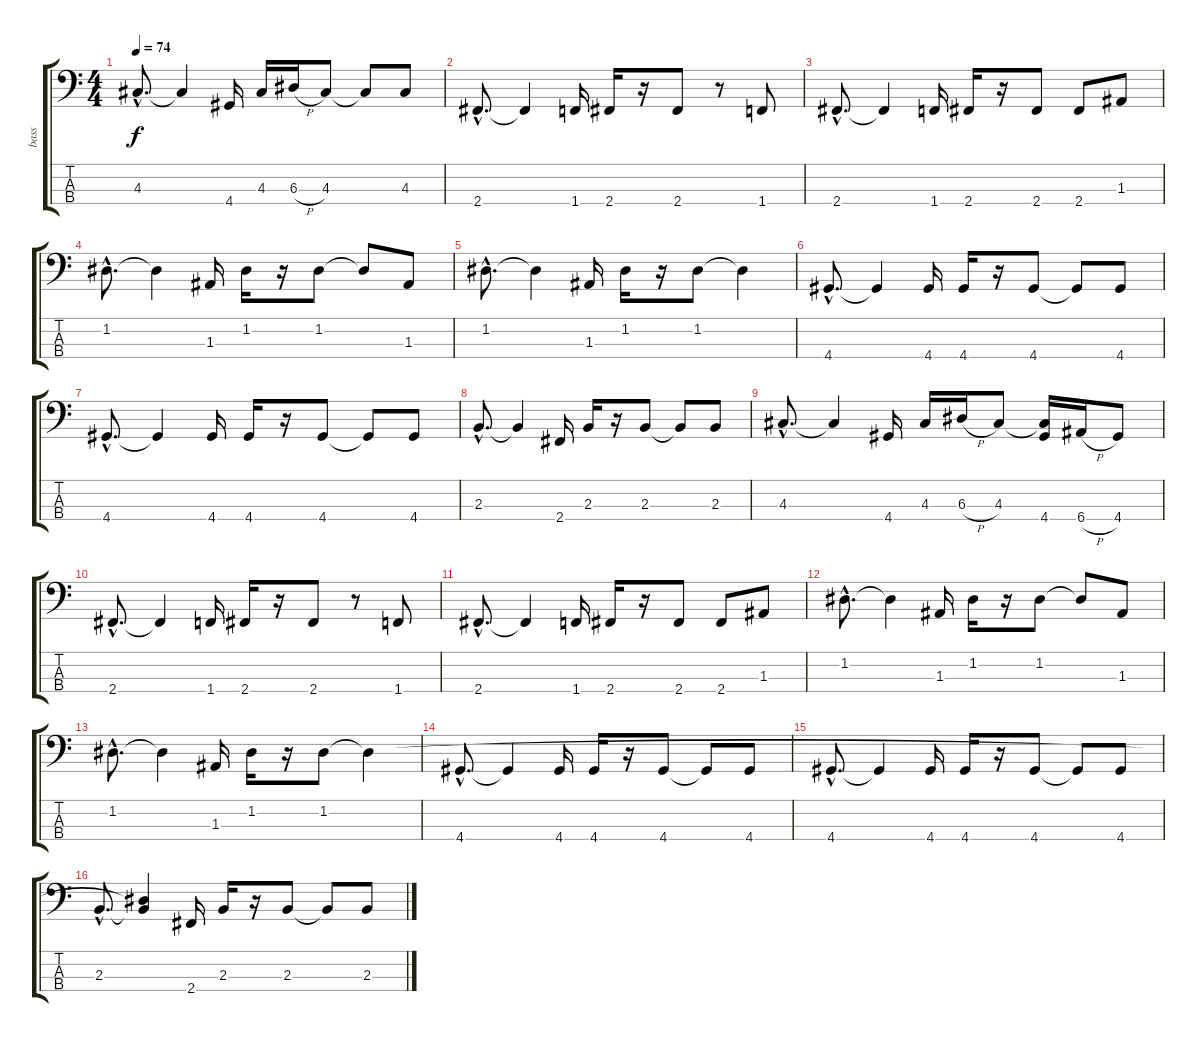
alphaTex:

\track ("bass" "bass") {instrument electricbassfinger}
\staff {score tabs}
\tuning (G2 D2 A1 E1) {hide}
\ts (4 4)
\tempo 74
\clef f4
\ks c
4.3{hac}.8{d dy f} 4.3{t}.4 4.4.16 4.3.16 6.3{h}.16 4.3.8 4.3{t}.8 4.3.8 |
2.4{hac}.8{d} 2.4{t}.4 1.4.16 2.4.16 r.16 2.4.8 r.8 1.4.8 |
2.4{hac}.8{d} 2.4{t}.4 1.4.16 2.4.16 r.16 2.4.8 2.4.8 1.3.8 |
1.2{hac}.8{d} 1.2{t}.4 1.3.16 1.2.16 r.16 1.2.8 1.2{t}.8 1.3.8 |
1.2{hac}.8{d} 1.2{t}.4 1.3.16 1.2.16 r.16 1.2.8 1.2{t}.4 |
4.4{hac}.8{d} 4.4{t}.4 4.4.16 4.4.16 r.16 4.4.8 4.4{t}.8 4.4.8 |
4.4{hac}.8{d} 4.4{t}.4 4.4.16 4.4.16 r.16 4.4.8 4.4{t}.8 4.4.8 |
2.3{hac}.8{d} 2.3{t}.4 2.4.16 2.3.16 r.16 2.3.8 2.3{t}.8 2.3.8 |
4.3{hac}.8{d} 4.3{t}.4 4.4.16 4.3.16 6.3{h}.16 4.3.8 (4.3{t} 4.4).16 6.4{h}.16 4.4.8 |
2.4{hac}.8{d} 2.4{t}.4 1.4.16 2.4.16 r.16 2.4.8 r.8 1.4.8 |
2.4{hac}.8{d} 2.4{t}.4 1.4.16 2.4.16 r.16 2.4.8 2.4.8 1.3.8 |
1.2{hac}.8{d} 1.2{t}.4 1.3.16 1.2.16 r.16 1.2.8 1.2{t}.8 1.3.8 |
1.2{hac}.8{d} 1.2{t}.4 1.3.16 1.2.16 r.16 1.2.8 1.2{t}.4 |
4.4{hac}.8{d} 4.4{t}.4 4.4.16 4.4.16 r.16 4.4.8 4.4{t}.8 4.4.8 |
4.4{hac}.8{d} 4.4{t}.4 4.4.16 4.4.16 r.16 4.4.8 4.4{t}.8 4.4.8 |
2.3{hac}.8{d} (1.2{t} 2.3{t}).4 2.4.16 2.3.16 r.16 2.3.8 2.3{t}.8 2.3.8
